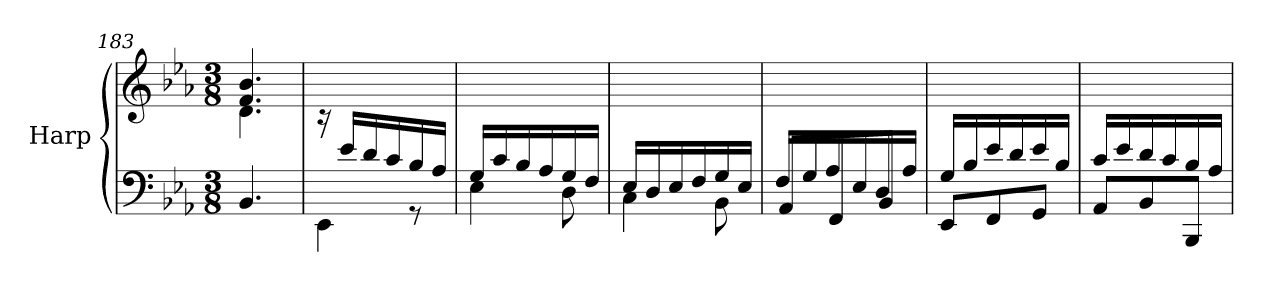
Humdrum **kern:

**kern	**kern
*part1	*part1
*staff2	*staff1
*I"Harp	*
*I'Hp	*
*clefF4	*clefG2
*k[b-e-a-]	*k[b-e-a-]
*M3/8	*M3/8
=183	=183
*	*^
4.BB-/	4.f/ 4.b-/	4.d\
*	*v	*v
=184	=184
*^	*
16ryy	4EE-\	16rc
16e-/LL	.	4ryy
16d/	.	.
16c/	.	.
16B-/	8r	.
16A-/JJ	.	16ryy
=185	=185	=185
16G/LL	4E-\	4.ryy
16c/	.	.
16B-/	.	.
16A-/	.	.
16G/	8D\	.
16F/JJ	.	.
=186	=186	=186
16E-/LL	4C\	4.ryy
16D/	.	.
16E-/	.	.
16F/	.	.
16G/	8BB-\	.
16E-/JJ	.	.
=187	=187	=187
16F/LL	8AA-/L	4.ryy
16G/	.	.
16A-/	8FF/	.
16E-/	.	.
16D/	8BB-/J	.
16A-/JJ	.	.
=188	=188	=188
16G/LL	8EE-/L	4.ryy
16B-/	.	.
16e-/	8FF/	.
16d/	.	.
16e-/	8GG/J	.
16B-/JJ	.	.
!!LO:LB:g=z
=189	=189	=189
16c/LL	8AA-/L	4.ryy
16e-/	.	.
16d/	8BB-/	.
16c/	.	.
16B-/	8BBB-/J	.
16A-/JJ	.	.
*v	*v	*
=	=
*-	*-
